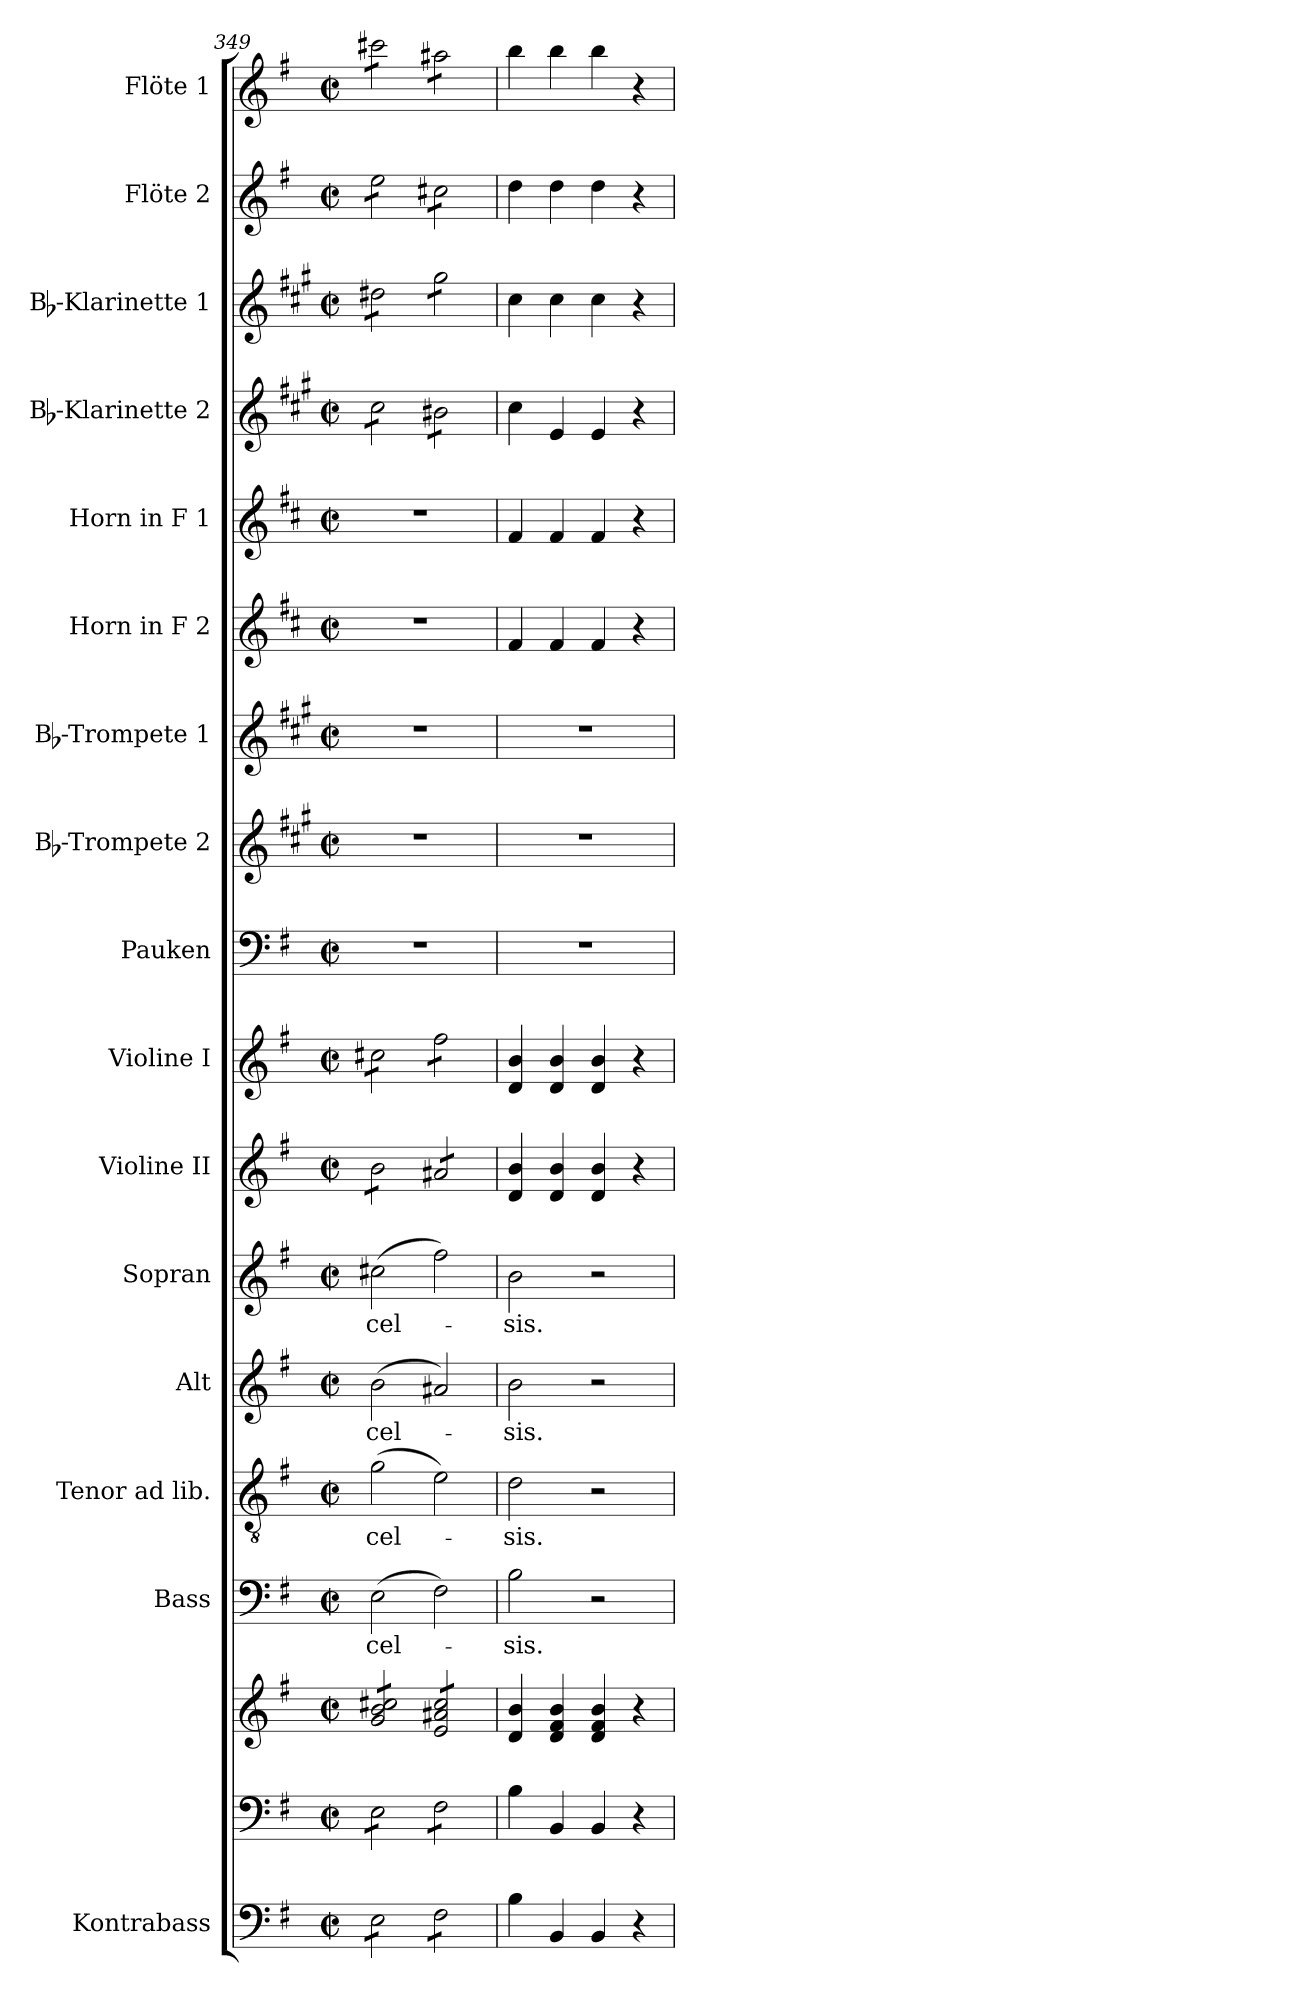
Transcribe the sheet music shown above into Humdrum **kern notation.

**kern	**kern	**kern	**kern	**text	**kern	**text	**kern	**text	**kern	**text	**kern	**kern	**kern	**kern	**kern	**kern	**kern	**kern	**kern	**kern	**kern
*part17	*part16	*part16	*part15	*part15	*part14	*part14	*part13	*part13	*part12	*part12	*part11	*part10	*part9	*part8	*part7	*part6	*part5	*part4	*part3	*part2	*part1
*staff18	*staff17	*staff16	*staff15	*staff15	*staff14	*staff14	*staff13	*staff13	*staff12	*staff12	*staff11	*staff10	*staff9	*staff8	*staff7	*staff6	*staff5	*staff4	*staff3	*staff2	*staff1
*I"Kontrabass	*	*	*I"Bass	*	*I"Tenor ad lib.	*	*I"Alt	*	*I"Sopran	*	*I"Violine II	*I"Violine I	*I"Pauken	*I"Bb-Trompete 2	*I"Bb-Trompete 1	*I"Horn in F 2	*I"Horn in F 1	*I"Bb-Klarinette 2	*I"Bb-Klarinette 1	*I"Flöte 2	*I"Flöte 1
*I'Kb.	*	*	*I'B.	*	*I'T.	*	*I'A.	*	*I'S.	*	*I'Vl. II	*I'Vl. I	*I'Pk.	*I'Bb Trp. 2	*I'Bb Trp. 1	*	*	*I'Bb Kl. 2	*I'Bb Kl. 1	*I'Fl. 2	*I'Fl. 1
*clefF4	*clefF4	*clefG2	*clefF4	*	*clefGv2	*	*clefG2	*	*clefG2	*	*clefG2	*clefG2	*clefF4	*clefG2	*clefG2	*clefG2	*clefG2	*clefG2	*clefG2	*clefG2	*clefG2
*ITrd7c12	*	*	*	*	*	*	*	*	*	*	*	*	*	*ITrd1c2	*ITrd1c2	*ITrd4c7	*ITrd4c7	*ITrd1c2	*ITrd1c2	*	*
*k[f#]	*k[f#]	*k[f#]	*k[f#]	*	*k[f#]	*	*k[f#]	*	*k[f#]	*	*k[f#]	*k[f#]	*k[f#]	*k[f#]	*k[f#]	*k[f#]	*k[f#]	*k[f#]	*k[f#]	*k[f#]	*k[f#]
*G:	*G:	*G:	*G:	*	*G:	*	*G:	*	*G:	*	*G:	*G:	*G:	*G:	*G:	*G:	*G:	*G:	*G:	*G:	*G:
*M2/2	*M2/2	*M2/2	*M2/2	*	*M2/2	*	*M2/2	*	*M2/2	*	*M2/2	*M2/2	*M2/2	*M2/2	*M2/2	*M2/2	*M2/2	*M2/2	*M2/2	*M2/2	*M2/2
*met(c|)	*met(c|)	*met(c|)	*met(c|)	*	*met(c|)	*	*met(c|)	*	*met(c|)	*	*met(c|)	*met(c|)	*met(c|)	*met(c|)	*met(c|)	*met(c|)	*met(c|)	*met(c|)	*met(c|)	*met(c|)	*met(c|)
=349	=349	=349	=349	=349	=349	=349	=349	=349	=349	=349	=349	=349	=349	=349	=349	=349	=349	=349	=349	=349	=349
!	!	!	!	!LO:LY:b	!	!LO:LY:b	!	!LO:LY:b	!	!LO:LY:b	!	!	!	!	!	!	!	!	!	!	!
*tremolo	*	*	*	*	*	*	*	*	*	*	*	*	*	*	*	*	*	*	*	*	*
*	*tremolo	*	*	*	*	*	*	*	*	*	*	*	*	*	*	*	*	*	*	*	*
*	*	*tremolo	*	*	*	*	*	*	*	*	*	*	*	*	*	*	*	*	*	*	*
*	*	*	*	*	*	*	*	*	*	*	*tremolo	*	*	*	*	*	*	*	*	*	*
*	*	*	*	*	*	*	*	*	*	*	*	*tremolo	*	*	*	*	*	*	*	*	*
*	*	*	*	*	*	*	*	*	*	*	*	*	*	*	*	*	*	*tremolo	*	*	*
*	*	*	*	*	*	*	*	*	*	*	*	*	*	*	*	*	*	*	*tremolo	*	*
*	*	*	*	*	*	*	*	*	*	*	*	*	*	*	*	*	*	*	*	*tremolo	*
*	*	*	*	*	*	*	*	*	*	*	*	*	*	*	*	*	*	*	*	*	*tremolo
8EE\L	8E\L	8g/ 8b/ 8cc#X/L	(>2E\	-cel-	(>2g\	-cel-	(>2b\	-cel-	(>2cc#X\	-cel-	8b\L	8cc#X\L	1r	1r	1r	1r	1r	8b\L	8cc#X\L	8ee\L	8ccc#X\L
8EE\	8E\	8g/ 8b/ 8cc#X/	.	.	.	.	.	.	.	.	8b\	8cc#X\	.	.	.	.	.	8b\	8cc#X\	8ee\	8ccc#X\
8EE\	8E\	8g/ 8b/ 8cc#X/	.	.	.	.	.	.	.	.	8b\	8cc#X\	.	.	.	.	.	8b\	8cc#X\	8ee\	8ccc#X\
8EE\J	8E\J	8g/ 8b/ 8cc#X/J	.	.	.	.	.	.	.	.	8b\J	8cc#X\J	.	.	.	.	.	8b\J	8cc#X\J	8ee\J	8ccc#X\J
8FF#\L	8F#\L	8e/ 8a#X/ 8cc#/L	2F#\)	.	2e\)	.	2a#X/)	.	2ff#\)	.	8a#X/L	8ff#\L	.	.	.	.	.	8a#X\L	8ff#\L	8cc#X\L	8aa#X\L
8FF#\	8F#\	8e/ 8a#X/ 8cc#/	.	.	.	.	.	.	.	.	8a#X/	8ff#\	.	.	.	.	.	8a#X\	8ff#\	8cc#X\	8aa#X\
8FF#\	8F#\	8e/ 8a#X/ 8cc#/	.	.	.	.	.	.	.	.	8a#X/	8ff#\	.	.	.	.	.	8a#X\	8ff#\	8cc#X\	8aa#X\
8FF#\J	8F#\J	8e/ 8a#X/ 8cc#/J	.	.	.	.	.	.	.	.	8a#X/J	8ff#\J	.	.	.	.	.	8a#X\J	8ff#\J	8cc#X\J	8aa#X\J
*	*	*	*	*	*	*	*	*	*	*	*	*	*	*	*	*	*	*	*	*	*Xtremolo
*	*	*	*	*	*	*	*	*	*	*	*	*	*	*	*	*	*	*	*	*Xtremolo	*
*	*	*	*	*	*	*	*	*	*	*	*	*	*	*	*	*	*	*	*Xtremolo	*	*
*	*	*	*	*	*	*	*	*	*	*	*	*	*	*	*	*	*	*Xtremolo	*	*	*
*	*	*	*	*	*	*	*	*	*	*	*	*Xtremolo	*	*	*	*	*	*	*	*	*
*	*	*	*	*	*	*	*	*	*	*	*Xtremolo	*	*	*	*	*	*	*	*	*	*
*	*	*Xtremolo	*	*	*	*	*	*	*	*	*	*	*	*	*	*	*	*	*	*	*
*	*Xtremolo	*	*	*	*	*	*	*	*	*	*	*	*	*	*	*	*	*	*	*	*
*Xtremolo	*	*	*	*	*	*	*	*	*	*	*	*	*	*	*	*	*	*	*	*	*
=350	=350	=350	=350	=350	=350	=350	=350	=350	=350	=350	=350	=350	=350	=350	=350	=350	=350	=350	=350	=350	=350
!	!	!	!	!LO:LY:b	!	!LO:LY:b	!	!LO:LY:b	!	!LO:LY:b	!	!	!	!	!	!	!	!	!	!	!
4BB\	4B\	4d/ 4b/	2B\	-sis.	2d\	-sis.	2b\	-sis.	2b\	-sis.	4d/ 4b/	4d/ 4b/	1r	1r	1r	4B/	4B/	4b\	4b\	4dd\	4bb\
4BBB/	4BB/	4d/ 4f#/ 4b/	.	.	.	.	.	.	.	.	4d/ 4b/	4d/ 4b/	.	.	.	4B/	4B/	4d/	4b\	4dd\	4bb\
4BBB/	4BB/	4d/ 4f#/ 4b/	2r	.	2r	.	2r	.	2r	.	4d/ 4b/	4d/ 4b/	.	.	.	4B/	4B/	4d/	4b\	4dd\	4bb\
4r	4r	4r	.	.	.	.	.	.	.	.	4r	4r	.	.	.	4r	4r	4r	4r	4r	4r
=	=	=	=	=	=	=	=	=	=	=	=	=	=	=	=	=	=	=	=	=	=
*-	*-	*-	*-	*-	*-	*-	*-	*-	*-	*-	*-	*-	*-	*-	*-	*-	*-	*-	*-	*-	*-
